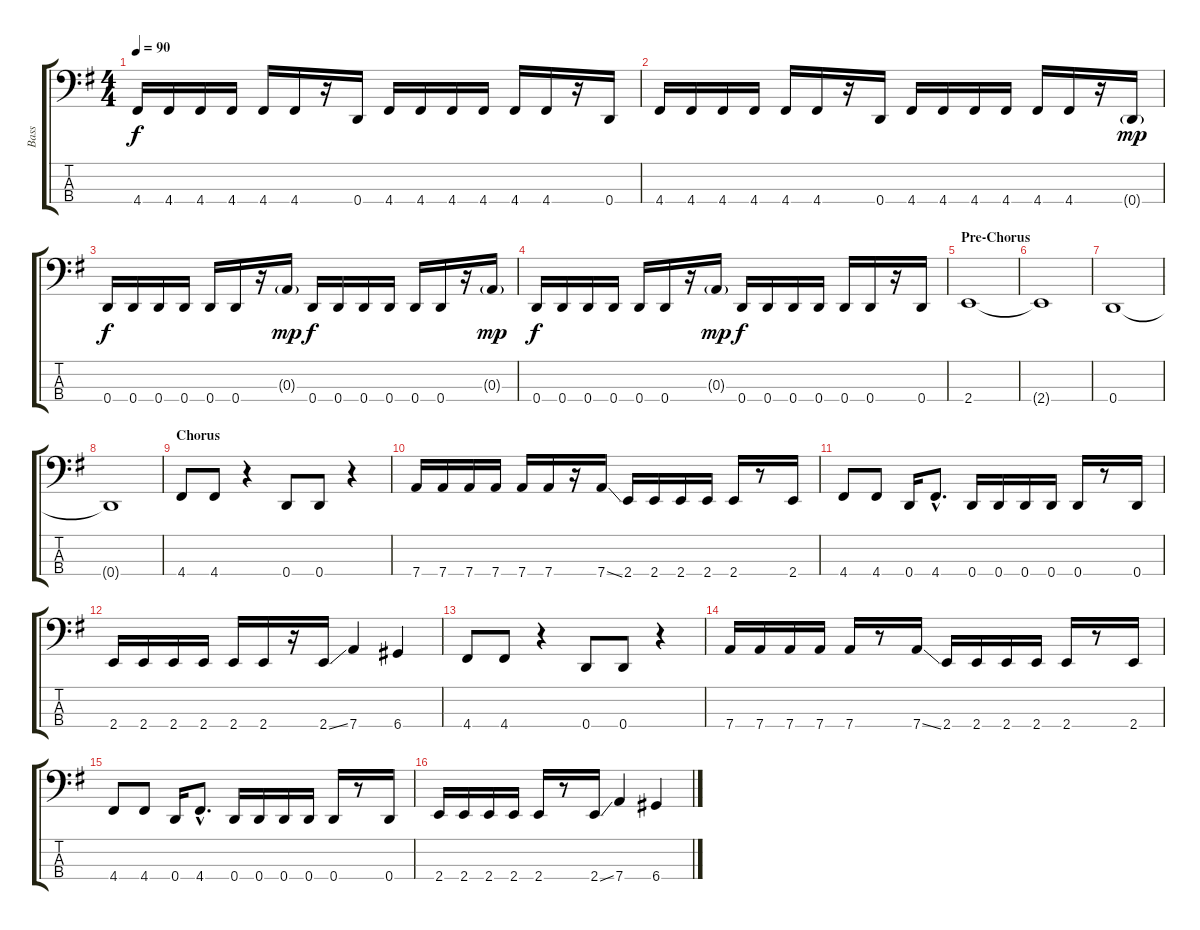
\track ("Bass" "Bass") {instrument electricbasspick}
\staff {score tabs}
\tuning (G2 D2 A1 D1) {hide}
\ts (4 4)
\tempo 90
\clef f4
\ks g
4.4.16{dy f} 4.4.16 4.4.16 4.4.16 4.4.16 4.4.16 r.16 0.4.16 4.4.16 4.4.16 4.4.16 4.4.16 4.4.16 4.4.16 r.16 0.4.16 |
4.4.16 4.4.16 4.4.16 4.4.16 4.4.16 4.4.16 r.16 0.4.16 4.4.16 4.4.16 4.4.16 4.4.16 4.4.16 4.4.16 r.16 0.4{g}.16{dy mp} |
0.4.16{dy f} 0.4.16 0.4.16 0.4.16 0.4.16 0.4.16 r.16 0.3{g}.16{dy mp} 0.4.16{dy f} 0.4.16 0.4.16 0.4.16 0.4.16 0.4.16 r.16 0.3{g}.16{dy mp} |
0.4.16{dy f} 0.4.16 0.4.16 0.4.16 0.4.16 0.4.16 r.16 0.3{g}.16{dy mp} 0.4.16{dy f} 0.4.16 0.4.16 0.4.16 0.4.16 0.4.16 r.16 0.4.16 |
\section ("" "Pre-Chorus")
2.4.1{volume 16} |
2.4{t}.1 |
0.4.1 |
0.4{t}.1 |
\section ("" "Chorus")
4.4.8 4.4.8 r.4 0.4.8 0.4.8 r.4 |
7.4.16 7.4.16 7.4.16 7.4.16 7.4.16 7.4.16 r.16 7.4{ss}.16 2.4.16 2.4.16 2.4.16 2.4.16 2.4.16 r.8 2.4.16 |
4.4.8 4.4.8 0.4.16 4.4{hac}.8{d} 0.4.16 0.4.16 0.4.16 0.4.16 0.4.16 r.8 0.4.16 |
2.4.16 2.4.16 2.4.16 2.4.16 2.4.16 2.4.16 r.16 2.4{ss}.16 7.4.4 6.4.4 |
4.4.8 4.4.8 r.4 0.4.8 0.4.8 r.4 |
7.4.16 7.4.16 7.4.16 7.4.16 7.4.16 r.8 7.4{ss}.16 2.4.16 2.4.16 2.4.16 2.4.16 2.4.16 r.8 2.4.16 |
4.4.8 4.4.8 0.4.16 4.4{hac}.8{d} 0.4.16 0.4.16 0.4.16 0.4.16 0.4.16 r.8 0.4.16 |
2.4.16 2.4.16 2.4.16 2.4.16 2.4.16 r.8 2.4{ss}.16 7.4.4 6.4.4
